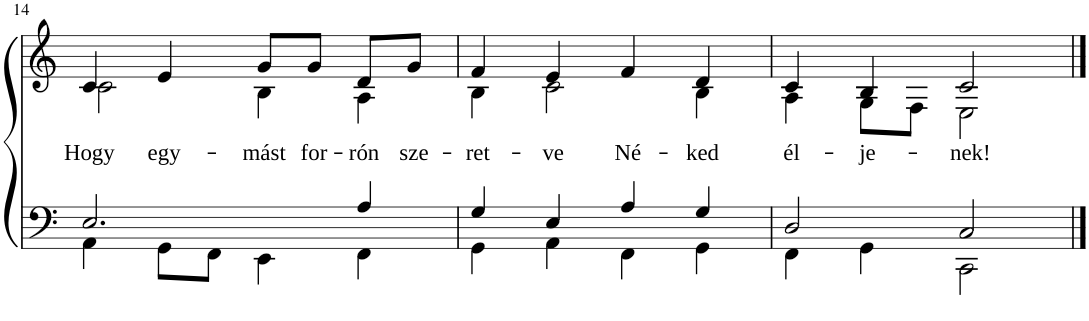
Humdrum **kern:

**kern	**kern	**text
*part1	*part1	*part1
*staff2	*staff1	*staff1
*I"P1	*	*
!!LO:PB:g=z
*clefF4	*clefG2	*
*k[]	*k[]	*
*M4/4	*M4/4	*
=14	=14	=14
*^	*	*
!	!	!	!LO:LY:b
*	*	*^	*
2.E/	4AA\	4c/	2c\	Hogy
!	!	!	!	!LO:LY:b
.	8GG\L	4e/	.	egy-
.	8FF\J	.	.	.
!	!	!	!	!LO:LY:b
.	4EE\	8g/L	4B\	-mást
!	!	!	!	!LO:LY:b
.	.	8g/J	.	for-
!	!	!	!	!LO:LY:b
4A/	4FF\	8d/L	4A\	-rón
!	!	!	!	!LO:LY:b
.	.	8g/J	.	sze-
=15	=15	=15	=15	=15
!	!	!	!	!LO:LY:b
4G/	4GG\	4f/	4B\	-ret-
!	!	!	!	!LO:LY:b
4E/	4AA\	4e/	2c\	-ve
!	!	!	!	!LO:LY:b
4A/	4FF\	4f/	.	Né-
!	!	!	!	!LO:LY:b
4G/	4GG\	4d/	4B\	-ked
=16	=16	=16	=16	=16
!	!	!	!	!LO:LY:b
2D/	4FF\	4c/	4A\	él-
!	!	!	!	!LO:LY:b
.	4GG\	4B/	8G\L	-je-
.	.	.	8F\J	.
!	!	!	!	!LO:LY:b
2C/	2CC\	2c/	2E\	-nek!
*v	*v	*	*	*
*	*v	*v	*
==	==	==
*-	*-	*-
